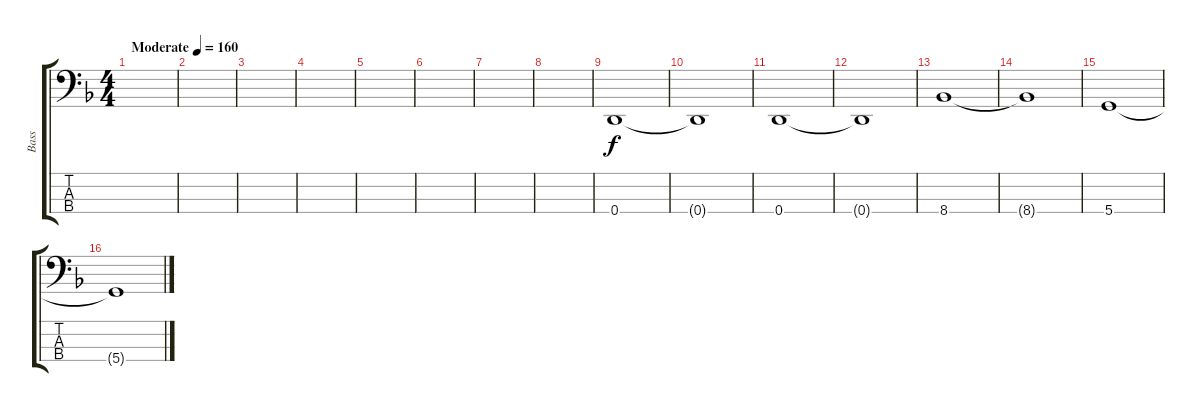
\track ("Bass" "Bass") {instrument electricbassfinger}
\staff {score tabs}
\tuning (G2 D2 A1 D1) {hide}
\ts (4 4)
\tempo (160 "Moderate")
\clef f4
\ks dminor
|
|
|
|
|
|
|
|
0.4.1 |
0.4{t}.1 |
0.4.1 |
0.4{t}.1 |
8.4.1 |
8.4{t}.1 |
5.4.1 |
5.4{t}.1
